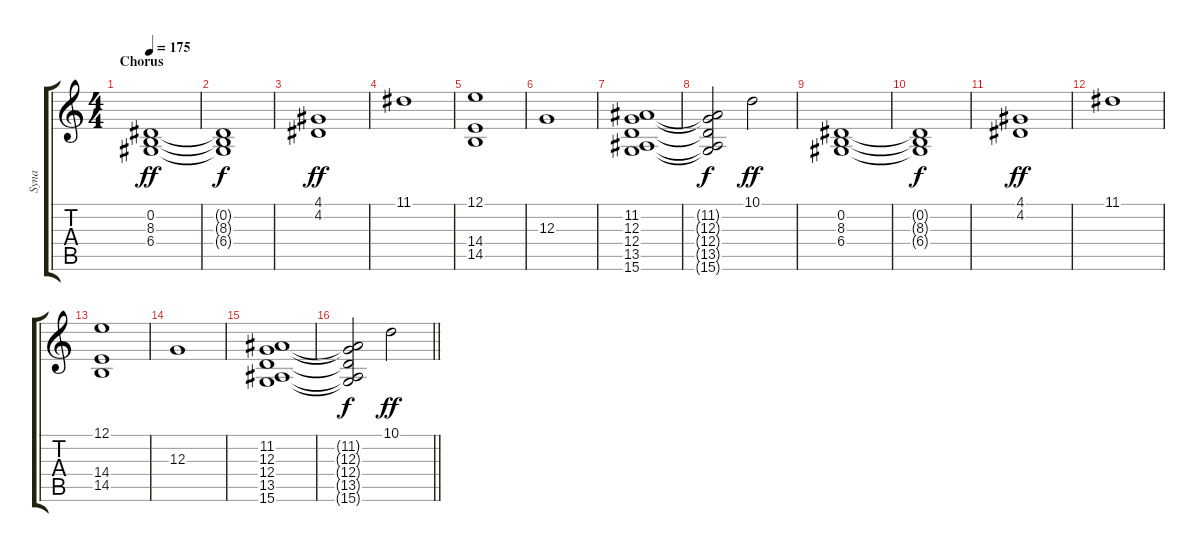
\track ("Syna" "Syna") {instrument stringensemble2}
\staff {score tabs}
\tuning (E4 B3 G3 D3 A2 E2) {hide}
\ts (4 4)
\section ("" "Chorus")
\tempo 175
\clef g2
\ks c
(0.2 8.3 6.4).1{dy ff} |
(0.2{t} 8.3{t} 6.4{t}).1{dy f} |
(4.1 4.2).1{dy ff} |
11.1.1 |
(12.1 14.4 14.5).1 |
12.3.1 |
(11.2 12.3 12.4 13.5 15.6).1 |
(11.2{t} 12.3{t} 12.4{t} 13.5{t} 15.6{t}).2{dy f} 10.1.2{dy ff} |
(0.2 8.3 6.4).1 |
(0.2{t} 8.3{t} 6.4{t}).1{dy f} |
(4.1 4.2).1{dy ff} |
11.1.1 |
(12.1 14.4 14.5).1 |
12.3.1 |
(11.2 12.3 12.4 13.5 15.6).1 |
\barLineRight lightlight
(11.2{t} 12.3{t} 12.4{t} 13.5{t} 15.6{t}).2{dy f} 10.1.2{dy ff}
